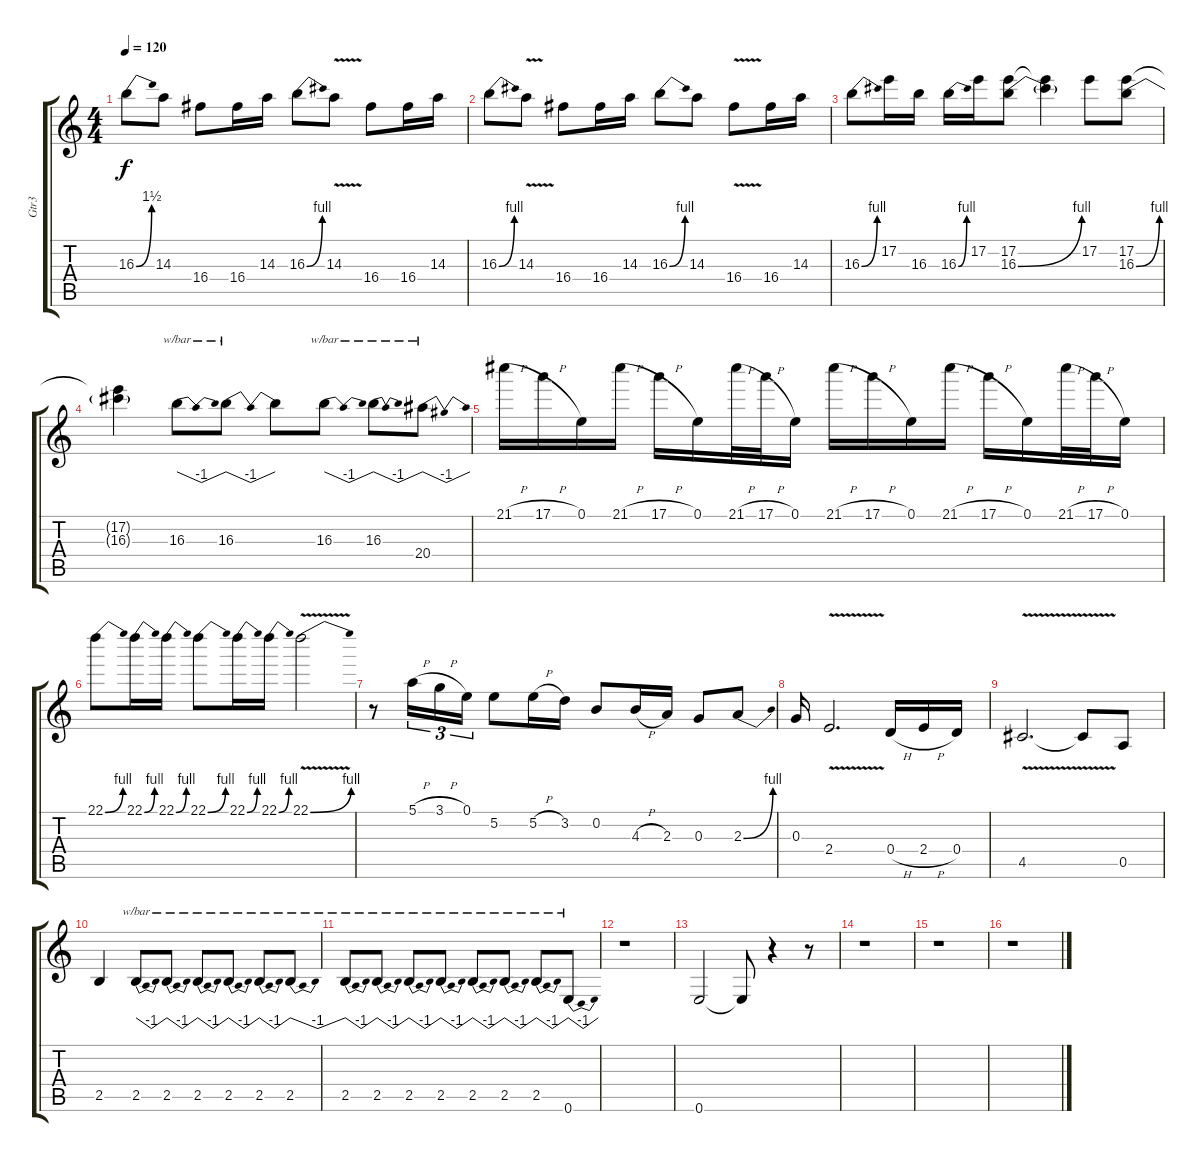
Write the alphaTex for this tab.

\track ("Gtr3" "Gtr3") {instrument distortionguitar}
\staff {score tabs}
\tuning (E4 B3 G3 D3 A2 E2) {hide}
\ts (4 4)
\tempo 120
\clef g2
\ks c
16.3{be (bend 0 0 60 6)}.8{dy f} 14.3.8 16.4.8 16.4.16 14.3.16 16.3{be (bend 0 0 60 4)}.8 14.3{v}.8 16.4.8 16.4.16 14.3.16 |
16.3{be (bend 0 0 60 4)}.8 14.3{v}.8 16.4.8 16.4.16 14.3.16 16.3{be (bend 0 0 60 4)}.8 14.3.8 16.4{v}.8 16.4.16 14.3.16 |
16.3{be (bend 0 0 60 4)}.8 17.2.16 16.3.16 16.3{be (bend 0 0 60 4)}.16 17.2.16 (17.2 16.3{be (bend 0 0 60 4)}).8 (17.2{t} 16.3{t}).4 17.2.8 (17.2 16.3{be (bend 0 0 60 4)}).8 |
(17.2{t} 16.3{t}).4 16.3.8{tbe (dip default 0 0 30 -4 60 0)} 16.3.8{tbe (dip default 0 0 30 -4 60 0)} 16.3{t}.8 16.3.8{tbe (dip default 0 0 30 -4 60 0)} 16.3.8{tbe (dip default 0 0 30 -4 60 0)} 20.4.8{tbe (dip default 0 0 30 -4 60 0)} |
21.1{h}.16{instrument distortionguitar} 17.1{h}.16 0.1.16 21.1{h}.16 17.1{h}.16 0.1.16 21.1{h}.32 17.1{h}.32 0.1.16 21.1{h}.16 17.1{h}.16 0.1.16 21.1{h}.16 17.1{h}.16 0.1.16 21.1{h}.32 17.1{h}.32 0.1.16 |
22.1{be (bend 0 0 60 4)}.8 22.1{be (bend 0 0 60 4)}.16 22.1{be (bend 0 0 60 4)}.16 22.1{be (bend 0 0 60 4)}.8 22.1{be (bend 0 0 60 4)}.16 22.1{be (bend 0 0 60 4)}.16 22.1{be (bend 0 0 60 4) v}.2 |
r.8 5.1{h}.16{tu (3 2)} 3.1{h}.16{tu (3 2)} 0.1.16{tu (3 2)} 5.2.8 5.2{h}.16 3.2.16 0.2.8 4.3{h}.16 2.3.16 0.3.8 2.3{be (bend 0 0 60 4)}.8 |
0.3.16 2.4{v}.2{d} 0.4{h}.16 2.4{h}.16 0.4.16 |
4.5{v}.2{d} 4.5{t}.8 0.5.8 |
2.5.4 2.5.8{tbe (dip default 0 0 30 -4 60 0)} 2.5.8{tbe (dip default 0 0 30 -4 60 0)} 2.5.8{tbe (dip default 0 0 30 -4 60 0)} 2.5.8{tbe (dip default 0 0 30 -4 60 0)} 2.5.8{tbe (dip default 0 0 30 -4 60 0)} 2.5.8{tbe (dip default 0 0 30 -4 60 0)} |
2.5.8{tbe (dip default 0 0 30 -4 60 0)} 2.5.8{tbe (dip default 0 0 30 -4 60 0)} 2.5.8{tbe (dip default 0 0 30 -4 60 0)} 2.5.8{tbe (dip default 0 0 30 -4 60 0)} 2.5.8{tbe (dip default 0 0 30 -4 60 0)} 2.5.8{tbe (dip default 0 0 30 -4 60 0)} 2.5.8{tbe (dip default 0 0 30 -4 60 0)} 0.6.8{tbe (dip default 0 0 30 -4 60 0)} |
r.1 |
0.6.2 0.6{t}.8 r.4 r.8 |
r.1 |
r.1 |
r.1
